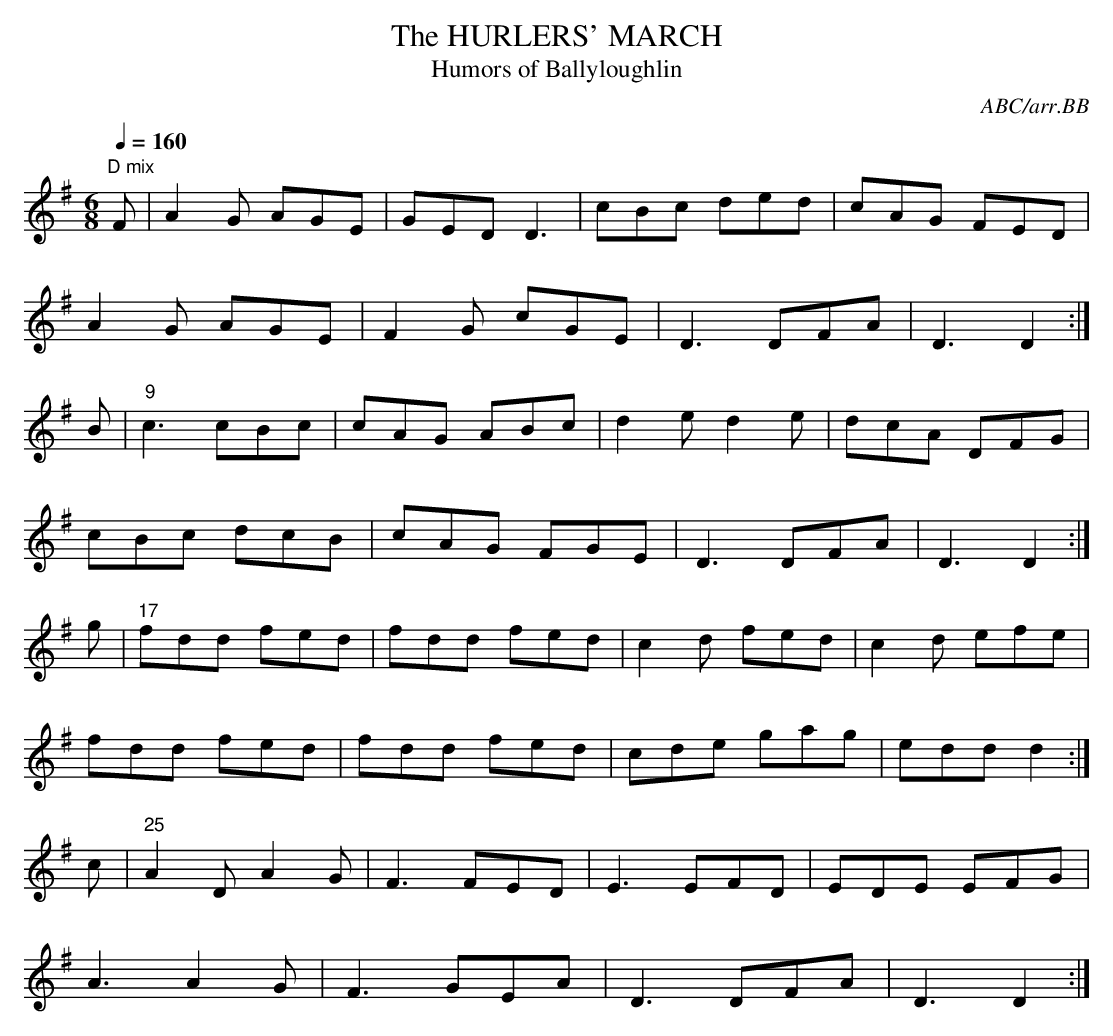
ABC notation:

X:1
T:HURLERS' MARCH, The
T:Humors of Ballyloughlin
C:ABC/arr.BB
suggests it came from a piper. Version here is
"no frills".
Q:1/4=160
L:1/8
M:6/8
K:G
"D mix"
F|A2G AGE|GED D3|cBc ded|cAG FED|
A2G AGE|F2G cGE|D3 DFA|D3 D2:|
B|"9"c3 cBc|cAG ABc|d2e d2e|dcA DFG|
cBc dcB|cAG FGE|D3 DFA|D3 D2:|
g|"17"fdd fed|fdd fed|c2d fed|c2d efe|
fdd fed|fdd fed|cde gag|edd d2:|
c|"25"A2D A2G|F3 FED|E3 EFD|EDE EFG|
A3 A2G|F3 GEA|D3 DFA|D3 D2:|
